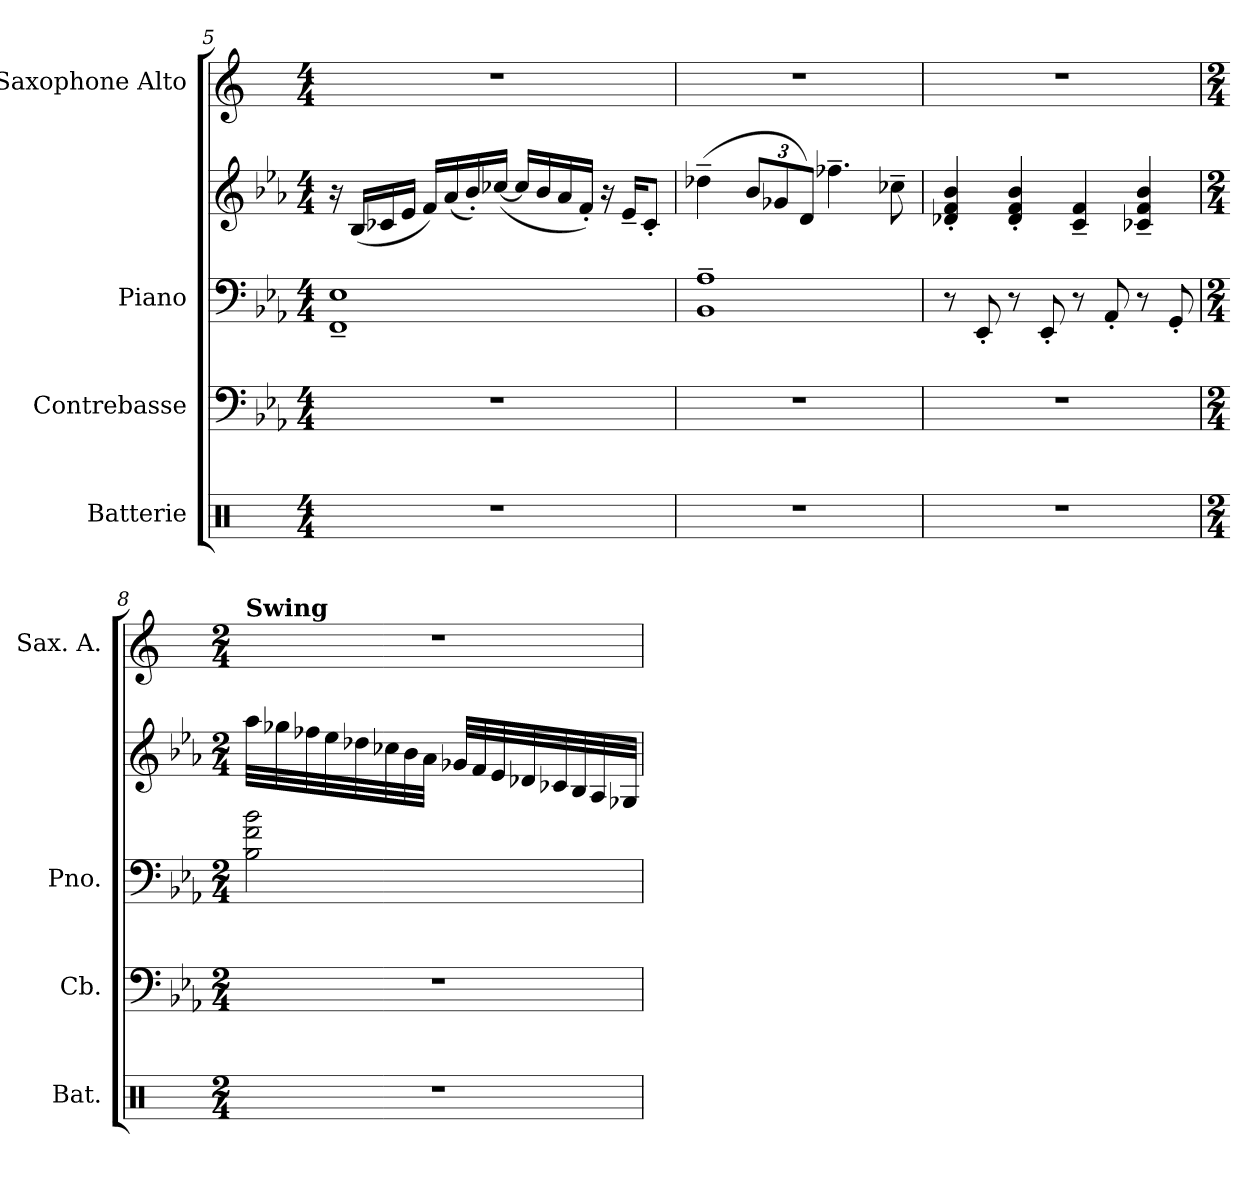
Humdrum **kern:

**kern	**kern	**kern	**kern	**kern
*part4	*part3	*part2	*part2	*part1
*staff5	*staff4	*staff3	*staff2	*staff1
*I"Batterie	*I"Contrebasse	*I"Piano	*	*I"Saxophone Alto
*I'Bat.	*I'Cb.	*I'Pno.	*	*I'Sax. A.
*clefX	*clefF4	*clefF4	*clefG2	*clefG2
*	*ITrd7c12	*	*	*ITrd5c9
*k[]	*k[b-e-a-]	*k[b-e-a-]	*k[b-e-a-]	*k[b-e-a-]
*M4/4	*M4/4	*M4/4	*M4/4	*M4/4
=5	=5	=5	=5	=5
1r	1r	1FF~ 1E-~	16r	1r
.	.	.	(<16B-/LL	.
.	.	.	16c-X/	.
.	.	.	16e-/JJ	.
.	.	.	16f/LL)	.
.	.	.	(<16a-/	.
.	.	.	16b-'/)	.
.	.	.	(<[16cc-X/JJ	.
.	.	.	16cc-/LL]	.
.	.	.	16b-/	.
.	.	.	16a-/	.
.	.	.	16f'/JJ)	.
.	.	.	16r	.
.	.	.	16e-~/KL	.
.	.	.	8c-'/J	.
=6	=6	=6	=6	=6
1r	1r	1BB-~ 1A-~	(<4dd-X~\	1r
*	*	*	*Xbrackettup	*
.	.	.	12b-/L	.
.	.	.	12g-X/	.
.	.	.	12d/J)	.
.	.	.	4.ff-X~\	.
.	.	.	8cc-X~\	.
!!LO:PB:g=z
=7	=7	=7	=7	=7
1r	1r	8r	4d-X/' 4f/' 4b-/'	1r
.	.	8EE-'/	.	.
.	.	8r	4d-/' 4f/' 4b-/'	.
.	.	8EE-'/	.	.
.	.	8r	4c/~ 4f/~	.
.	.	8AA-'/	.	.
.	.	8r	4c-X/~ 4f/~ 4b-/~	.
.	.	8GG'/	.	.
=8	=8	=8	=8	=8
*M2/4	*M2/4	*M2/4	*M2/4	*M2/4
*	*	*	*	*MM95
!	!	!	!	!LO:TX:B:t=Swing
2r	2r	2B-\ 2f\ 2b-\	32aa-\LLL	2r
.	.	.	32gg-X\	.
.	.	.	32ff-X\	.
.	.	.	32ee-\	.
.	.	.	32dd-X\	.
.	.	.	32cc-X\	.
.	.	.	32b-\	.
.	.	.	32a-\JJJ	.
.	.	.	32g-X/LLL	.
.	.	.	32f/	.
.	.	.	32e-/	.
.	.	.	32d-X/	.
.	.	.	32c-X/	.
.	.	.	32B-/	.
.	.	.	32A-/	.
.	.	.	32G-X/JJJ	.
=	=	=	=	=
*-	*-	*-	*-	*-
